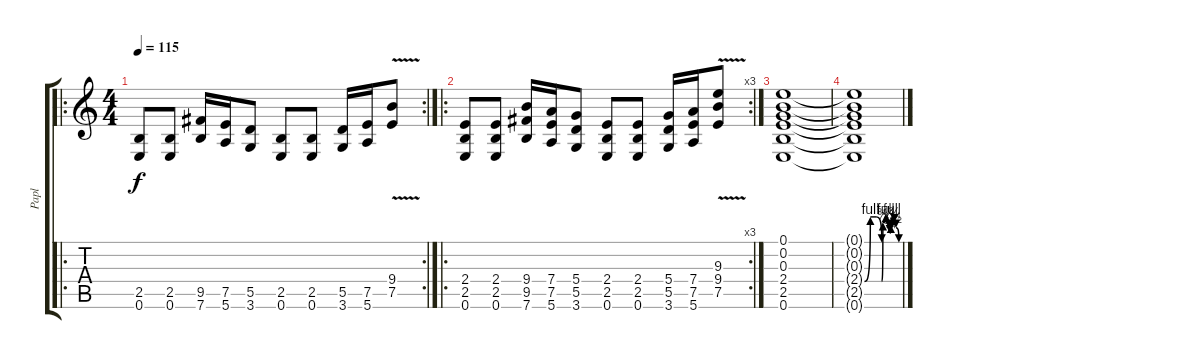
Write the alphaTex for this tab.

\track ("Papl" "Papl") {instrument distortionguitar}
\staff {score tabs}
\tuning (E4 B3 G3 D3 A2 E2) {hide}
\ro
\rc 2
\ts (4 4)
\tempo 115
\clef g2
\ks c
(2.5 0.6).8{dy f} (2.5 0.6).8 (9.5 7.6).16 (7.5 5.6).16 (5.5 3.6).8 (2.5 0.6).8 (2.5 0.6).8 (5.5 3.6).16 (7.5 5.6).16 (9.4 7.5{v}).8 |
\ro
\rc 3
(2.4 2.5 0.6).8 (2.4 2.5 0.6).8 (9.4 9.5 7.6).16 (7.4 7.5 5.6).16 (5.4 5.5 3.6).8 (2.4 2.5 0.6).8 (2.4 2.5 0.6).8 (5.4 5.5 3.6).16 (7.4 7.5 5.6).16 (9.3 9.4 7.5{v}).8 |
(0.1 0.2 0.3 2.4 2.5 0.6).1 |
(0.1{t} 0.2{t} 0.3{t} 2.4{be (custom 0 0 10 4 20 4 30 0 32 3 37 4 42 2 44 1 46 2 48 4 52 3 55 2 60 0) t} 2.5{t} 0.6{t}).1
